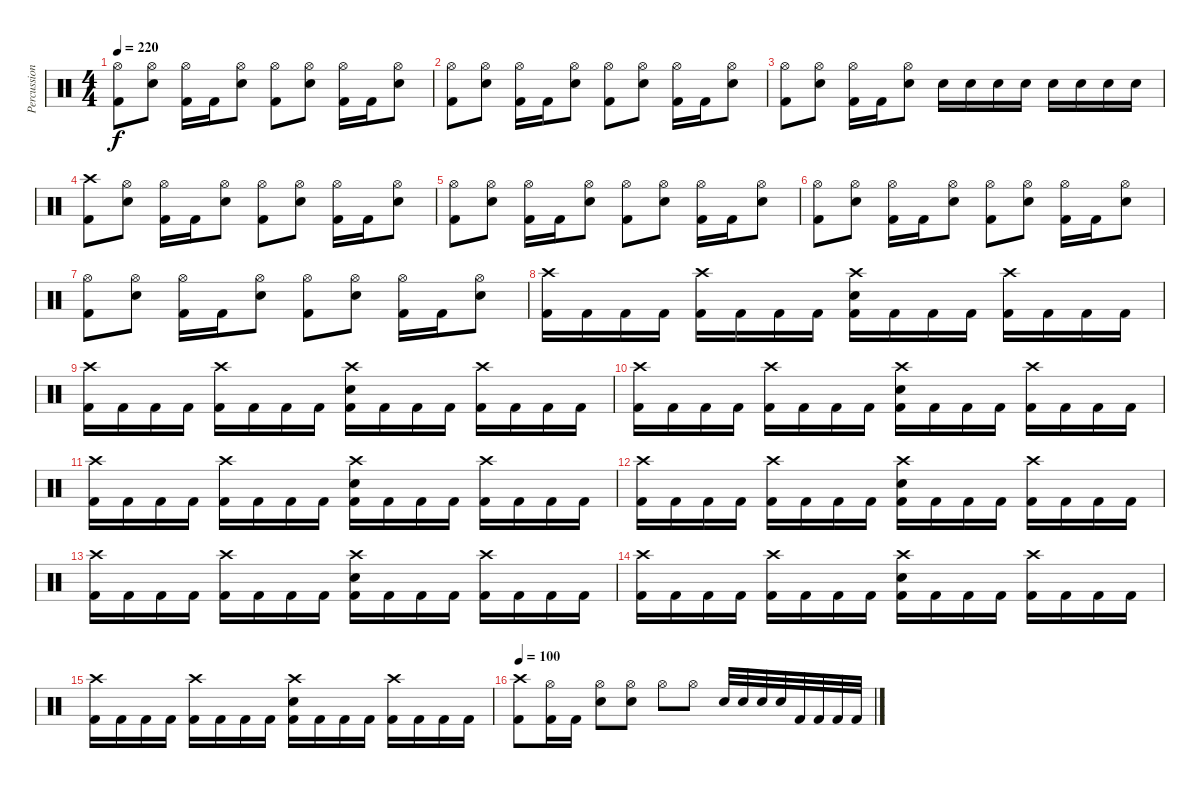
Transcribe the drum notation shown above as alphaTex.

\track ("Percussion" "Percussion") {instrument percussion}
\staff {score}
\articulation defaults
\ts (4 4)
\tempo 220
\clef neutral
\ks c
("Kick (hit) 2" "Hi-Hat (open)").8{dy f} ("Electric Snare (hit)" "Hi-Hat (open)").8 ("Kick (hit) 2" "Hi-Hat (open)").16 "Kick (hit) 2".16 ("Electric Snare (hit)" "Hi-Hat (open)").8 ("Kick (hit) 2" "Hi-Hat (open)").8 ("Electric Snare (hit)" "Hi-Hat (open)").8 ("Kick (hit) 2" "Hi-Hat (open)").16 "Kick (hit) 2".16 ("Electric Snare (hit)" "Hi-Hat (open)").8 |
("Kick (hit) 2" "Hi-Hat (open)").8 ("Electric Snare (hit)" "Hi-Hat (open)").8 ("Kick (hit) 2" "Hi-Hat (open)").16 "Kick (hit) 2".16 ("Electric Snare (hit)" "Hi-Hat (open)").8 ("Kick (hit) 2" "Hi-Hat (open)").8 ("Electric Snare (hit)" "Hi-Hat (open)").8 ("Kick (hit) 2" "Hi-Hat (open)").16 "Kick (hit) 2".16 ("Electric Snare (hit)" "Hi-Hat (open)").8 |
("Kick (hit) 2" "Hi-Hat (open)").8 ("Electric Snare (hit)" "Hi-Hat (open)").8 ("Kick (hit) 2" "Hi-Hat (open)").16 "Kick (hit) 2".16 ("Electric Snare (hit)" "Hi-Hat (open)").8 "Electric Snare (hit)".16 "Electric Snare (hit)".16 "Electric Snare (hit)".16 "Electric Snare (hit)".16 "Electric Snare (hit)".16 "Electric Snare (hit)".16 "Electric Snare (hit)".16 "Electric Snare (hit)".16 |
("Kick (hit) 2" "Crash high (hit)").8 ("Electric Snare (hit)" "Hi-Hat (open)").8 ("Kick (hit) 2" "Hi-Hat (open)").16 "Kick (hit) 2".16 ("Electric Snare (hit)" "Hi-Hat (open)").8 ("Kick (hit) 2" "Hi-Hat (open)").8 ("Electric Snare (hit)" "Hi-Hat (open)").8 ("Kick (hit) 2" "Hi-Hat (open)").16 "Kick (hit) 2".16 ("Electric Snare (hit)" "Hi-Hat (open)").8 |
("Kick (hit) 2" "Hi-Hat (open)").8 ("Electric Snare (hit)" "Hi-Hat (open)").8 ("Kick (hit) 2" "Hi-Hat (open)").16 "Kick (hit) 2".16 ("Electric Snare (hit)" "Hi-Hat (open)").8 ("Kick (hit) 2" "Hi-Hat (open)").8 ("Electric Snare (hit)" "Hi-Hat (open)").8 ("Kick (hit) 2" "Hi-Hat (open)").16 "Kick (hit) 2".16 ("Electric Snare (hit)" "Hi-Hat (open)").8 |
("Kick (hit) 2" "Hi-Hat (open)").8 ("Electric Snare (hit)" "Hi-Hat (open)").8 ("Kick (hit) 2" "Hi-Hat (open)").16 "Kick (hit) 2".16 ("Electric Snare (hit)" "Hi-Hat (open)").8 ("Kick (hit) 2" "Hi-Hat (open)").8 ("Electric Snare (hit)" "Hi-Hat (open)").8 ("Kick (hit) 2" "Hi-Hat (open)").16 "Kick (hit) 2".16 ("Electric Snare (hit)" "Hi-Hat (open)").8 |
("Kick (hit) 2" "Hi-Hat (open)").8 ("Electric Snare (hit)" "Hi-Hat (open)").8 ("Kick (hit) 2" "Hi-Hat (open)").16 "Kick (hit) 2".16 ("Electric Snare (hit)" "Hi-Hat (open)").8 ("Kick (hit) 2" "Hi-Hat (open)").8 ("Electric Snare (hit)" "Hi-Hat (open)").8 ("Kick (hit) 2" "Hi-Hat (open)").16 "Kick (hit) 2".16 ("Electric Snare (hit)" "Hi-Hat (open)").8 |
("Kick (hit) 2" "Crash high (hit)").16 "Kick (hit) 2".16 "Kick (hit) 2".16 "Kick (hit) 2".16 ("Kick (hit) 2" "Crash high (hit)").16 "Kick (hit) 2".16 "Kick (hit) 2".16 "Kick (hit) 2".16 ("Kick (hit) 2" "Electric Snare (hit)" "Crash high (hit)").16 "Kick (hit) 2".16 "Kick (hit) 2".16 "Kick (hit) 2".16 ("Kick (hit) 2" "Crash high (hit)").16 "Kick (hit) 2".16 "Kick (hit) 2".16 "Kick (hit) 2".16 |
("Kick (hit) 2" "Crash high (hit)").16 "Kick (hit) 2".16 "Kick (hit) 2".16 "Kick (hit) 2".16 ("Kick (hit) 2" "Crash high (hit)").16 "Kick (hit) 2".16 "Kick (hit) 2".16 "Kick (hit) 2".16 ("Kick (hit) 2" "Electric Snare (hit)" "Crash high (hit)").16 "Kick (hit) 2".16 "Kick (hit) 2".16 "Kick (hit) 2".16 ("Kick (hit) 2" "Crash high (hit)").16 "Kick (hit) 2".16 "Kick (hit) 2".16 "Kick (hit) 2".16 |
("Kick (hit) 2" "Crash high (hit)").16 "Kick (hit) 2".16 "Kick (hit) 2".16 "Kick (hit) 2".16 ("Kick (hit) 2" "Crash high (hit)").16 "Kick (hit) 2".16 "Kick (hit) 2".16 "Kick (hit) 2".16 ("Kick (hit) 2" "Electric Snare (hit)" "Crash high (hit)").16 "Kick (hit) 2".16 "Kick (hit) 2".16 "Kick (hit) 2".16 ("Kick (hit) 2" "Crash high (hit)").16 "Kick (hit) 2".16 "Kick (hit) 2".16 "Kick (hit) 2".16 |
("Kick (hit) 2" "Crash high (hit)").16 "Kick (hit) 2".16 "Kick (hit) 2".16 "Kick (hit) 2".16 ("Kick (hit) 2" "Crash high (hit)").16 "Kick (hit) 2".16 "Kick (hit) 2".16 "Kick (hit) 2".16 ("Kick (hit) 2" "Electric Snare (hit)" "Crash high (hit)").16 "Kick (hit) 2".16 "Kick (hit) 2".16 "Kick (hit) 2".16 ("Kick (hit) 2" "Crash high (hit)").16 "Kick (hit) 2".16 "Kick (hit) 2".16 "Kick (hit) 2".16 |
("Kick (hit) 2" "Crash high (hit)").16 "Kick (hit) 2".16 "Kick (hit) 2".16 "Kick (hit) 2".16 ("Kick (hit) 2" "Crash high (hit)").16 "Kick (hit) 2".16 "Kick (hit) 2".16 "Kick (hit) 2".16 ("Kick (hit) 2" "Electric Snare (hit)" "Crash high (hit)").16 "Kick (hit) 2".16 "Kick (hit) 2".16 "Kick (hit) 2".16 ("Kick (hit) 2" "Crash high (hit)").16 "Kick (hit) 2".16 "Kick (hit) 2".16 "Kick (hit) 2".16 |
("Kick (hit) 2" "Crash high (hit)").16 "Kick (hit) 2".16 "Kick (hit) 2".16 "Kick (hit) 2".16 ("Kick (hit) 2" "Crash high (hit)").16 "Kick (hit) 2".16 "Kick (hit) 2".16 "Kick (hit) 2".16 ("Kick (hit) 2" "Electric Snare (hit)" "Crash high (hit)").16 "Kick (hit) 2".16 "Kick (hit) 2".16 "Kick (hit) 2".16 ("Kick (hit) 2" "Crash high (hit)").16 "Kick (hit) 2".16 "Kick (hit) 2".16 "Kick (hit) 2".16 |
("Kick (hit) 2" "Crash high (hit)").16 "Kick (hit) 2".16 "Kick (hit) 2".16 "Kick (hit) 2".16 ("Kick (hit) 2" "Crash high (hit)").16 "Kick (hit) 2".16 "Kick (hit) 2".16 "Kick (hit) 2".16 ("Kick (hit) 2" "Electric Snare (hit)" "Crash high (hit)").16 "Kick (hit) 2".16 "Kick (hit) 2".16 "Kick (hit) 2".16 ("Kick (hit) 2" "Crash high (hit)").16 "Kick (hit) 2".16 "Kick (hit) 2".16 "Kick (hit) 2".16 |
("Kick (hit) 2" "Crash high (hit)").16 "Kick (hit) 2".16 "Kick (hit) 2".16 "Kick (hit) 2".16 ("Kick (hit) 2" "Crash high (hit)").16 "Kick (hit) 2".16 "Kick (hit) 2".16 "Kick (hit) 2".16 ("Kick (hit) 2" "Electric Snare (hit)" "Crash high (hit)").16 "Kick (hit) 2".16 "Kick (hit) 2".16 "Kick (hit) 2".16 ("Kick (hit) 2" "Crash high (hit)").16 "Kick (hit) 2".16 "Kick (hit) 2".16 "Kick (hit) 2".16 |
\tempo 100
("Kick (hit) 2" "Crash high (hit)").8 ("Kick (hit) 2" "Hi-Hat (open)").16 "Kick (hit) 2".16 ("Electric Snare (hit)" "Hi-Hat (open)").8 ("Electric Snare (hit)" "Hi-Hat (open)").8 "Hi-Hat (open)".8 "Hi-Hat (open)".8 "Electric Snare (hit)".32 "Electric Snare (hit)".32 "Electric Snare (hit)".32 "Electric Snare (hit)".32 "Kick (hit) 2".32 "Kick (hit) 2".32 "Kick (hit) 2".32 "Kick (hit) 2".32
